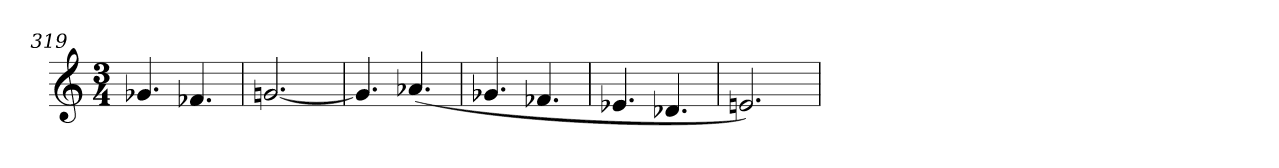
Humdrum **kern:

**kern
*part1
*staff1
*clefG2
*k[]
*M3/4
=319
4.g-X/
4.f-X/
=320
[2.gn/
=321
4.g/]
(<4.a-X/
=322
4.g-X/
4.f-X/
=323
4.e-X/
4.d-X/
=324
2.en/)
=
*-
